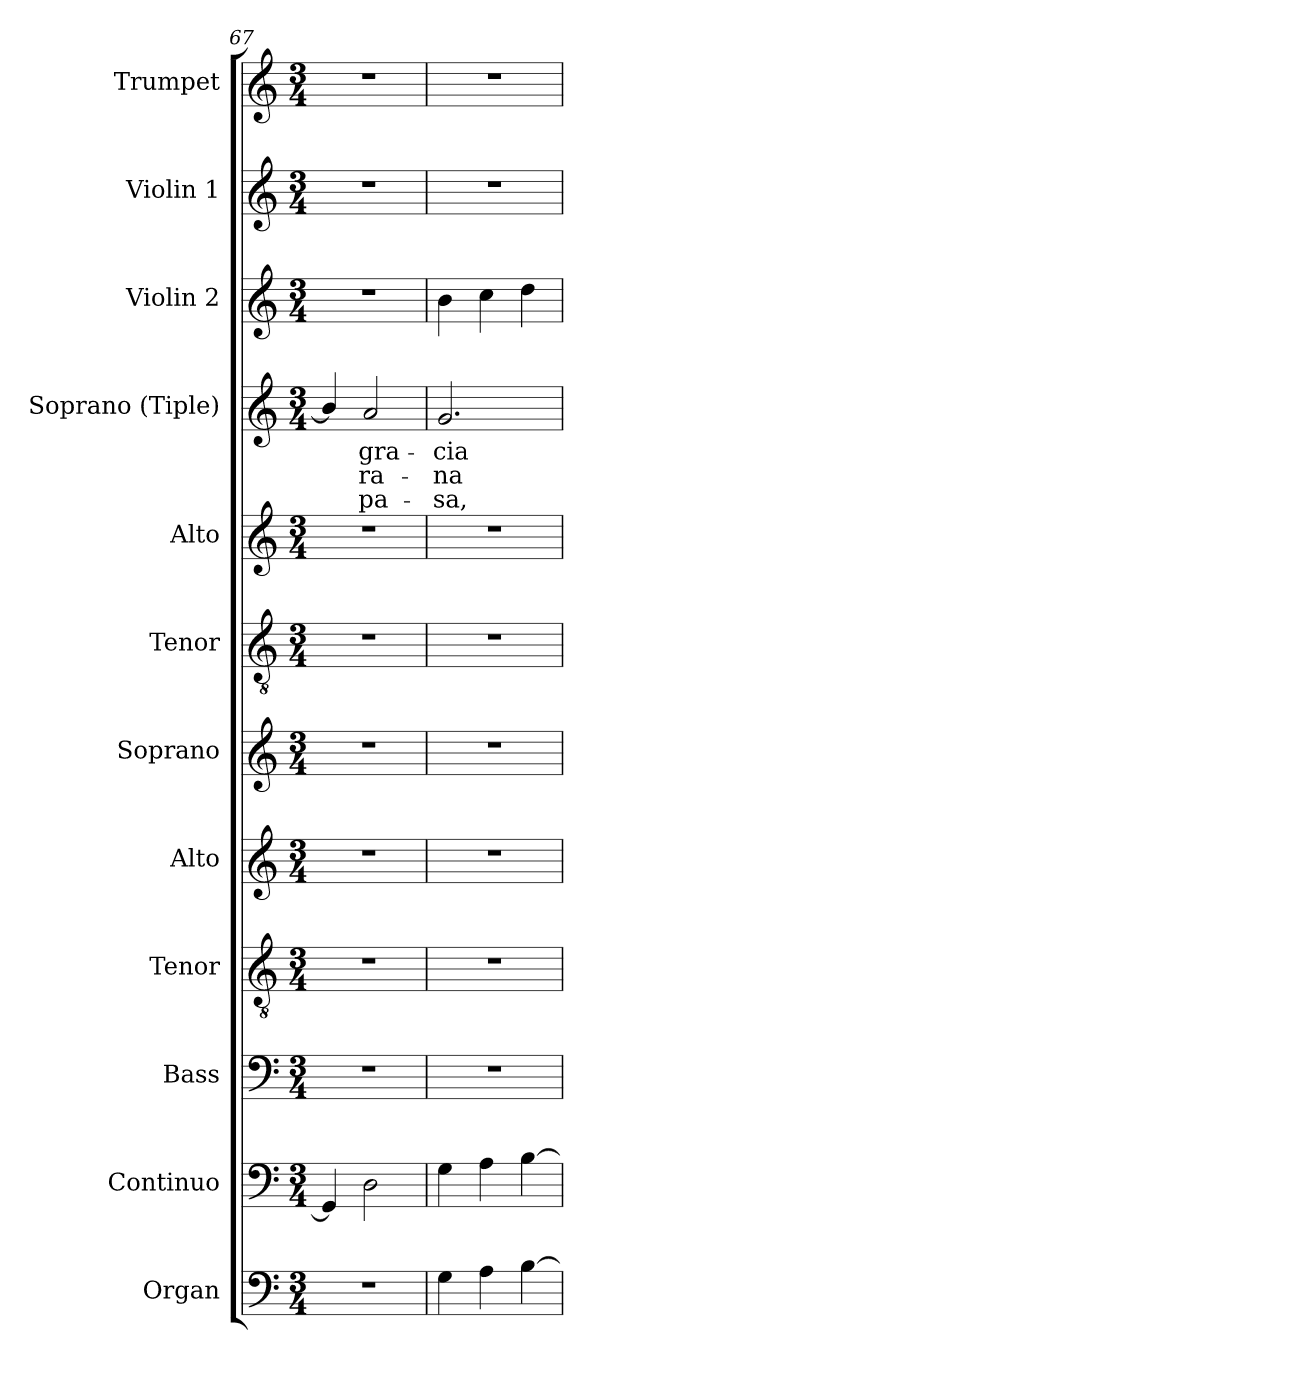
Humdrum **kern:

**kern	**kern	**kern	**kern	**kern	**kern	**kern	**kern	**kern	**text	**text	**text	**kern	**kern	**kern
*part12	*part11	*part10	*part9	*part8	*part7	*part6	*part5	*part4	*part4	*part4	*part4	*part3	*part2	*part1
*staff12	*staff11	*staff10	*staff9	*staff8	*staff7	*staff6	*staff5	*staff4	*staff4	*staff4	*staff4	*staff3	*staff2	*staff1
*I"Organ	*I"Continuo	*I"Bass	*I"Tenor	*I"Alto	*I"Soprano	*I"Tenor	*I"Alto	*I"Soprano (Tiple)	*	*	*	*I"Violin 2	*I"Violin 1	*I"Trumpet
*I'Org.	*I'Cont.	*I'B.	*I'T.	*I'A.	*I'S.	*I'T.	*I'A.	*I'S.	*	*	*	*I'Vln. 2	*I'Vln. 1	*I'Tpt.
*clefF4	*clefF4	*clefF4	*clefGv2	*clefG2	*clefG2	*clefGv2	*clefG2	*clefG2	*	*	*	*clefG2	*clefG2	*clefG2
*	*	*	*ITrd7c12	*	*	*ITrd7c12	*	*	*	*	*	*	*	*
*k[]	*k[]	*k[]	*k[]	*k[]	*k[]	*k[]	*k[]	*k[]	*	*	*	*k[]	*k[]	*k[]
*C:	*C:	*C:	*C:	*C:	*C:	*C:	*C:	*C:	*	*	*	*C:	*C:	*C:
*M3/4	*M3/4	*M3/4	*M3/4	*M3/4	*M3/4	*M3/4	*M3/4	*M3/4	*	*	*	*M3/4	*M3/4	*M3/4
=67	=67	=67	=67	=67	=67	=67	=67	=67	=67	=67	=67	=67	=67	=67
!LO:N:vis=1	!	!LO:N:vis=1	!LO:N:vis=1	!LO:N:vis=1	!LO:N:vis=1	!LO:N:vis=1	!LO:N:vis=1	!	!	!	!	!LO:N:vis=1	!LO:N:vis=1	!LO:N:vis=1
2.r	4GGi/]	2.r	2.r	2.r	2.r	2.r	2.r	4bi/]	.	.	.	2.r	2.r	2.r
!	!	!	!	!	!	!	!	!	!LO:LY:b:color=#000000	!LO:LY:b:color=#000000	!LO:LY:b:color=#000000	!	!	!
.	2Di\	.	.	.	.	.	.	2ai/	gra-	-ra-	pa-	.	.	.
=68	=68	=68	=68	=68	=68	=68	=68	=68	=68	=68	=68	=68	=68	=68
!	!	!LO:N:vis=1	!LO:N:vis=1	!LO:N:vis=1	!LO:N:vis=1	!LO:N:vis=1	!LO:N:vis=1	!	!	!	!	!	!	!
!	!	!	!	!	!	!	!	!	!LO:LY:b:color=#000000	!LO:LY:b:color=#000000	!LO:LY:b:color=#000000	!	!LO:N:vis=1	!LO:N:vis=1
4Gi\	4Gi\	2.r	2.r	2.r	2.r	2.r	2.r	2.gi/	-cia	-na	-sa,	4bi\	2.r	2.r
4Ai\	4Ai\	.	.	.	.	.	.	.	.	.	.	4cci\	.	.
[4Bi\	[4Bi\	.	.	.	.	.	.	.	.	.	.	4ddi\	.	.
=	=	=	=	=	=	=	=	=	=	=	=	=	=	=
*-	*-	*-	*-	*-	*-	*-	*-	*-	*-	*-	*-	*-	*-	*-
